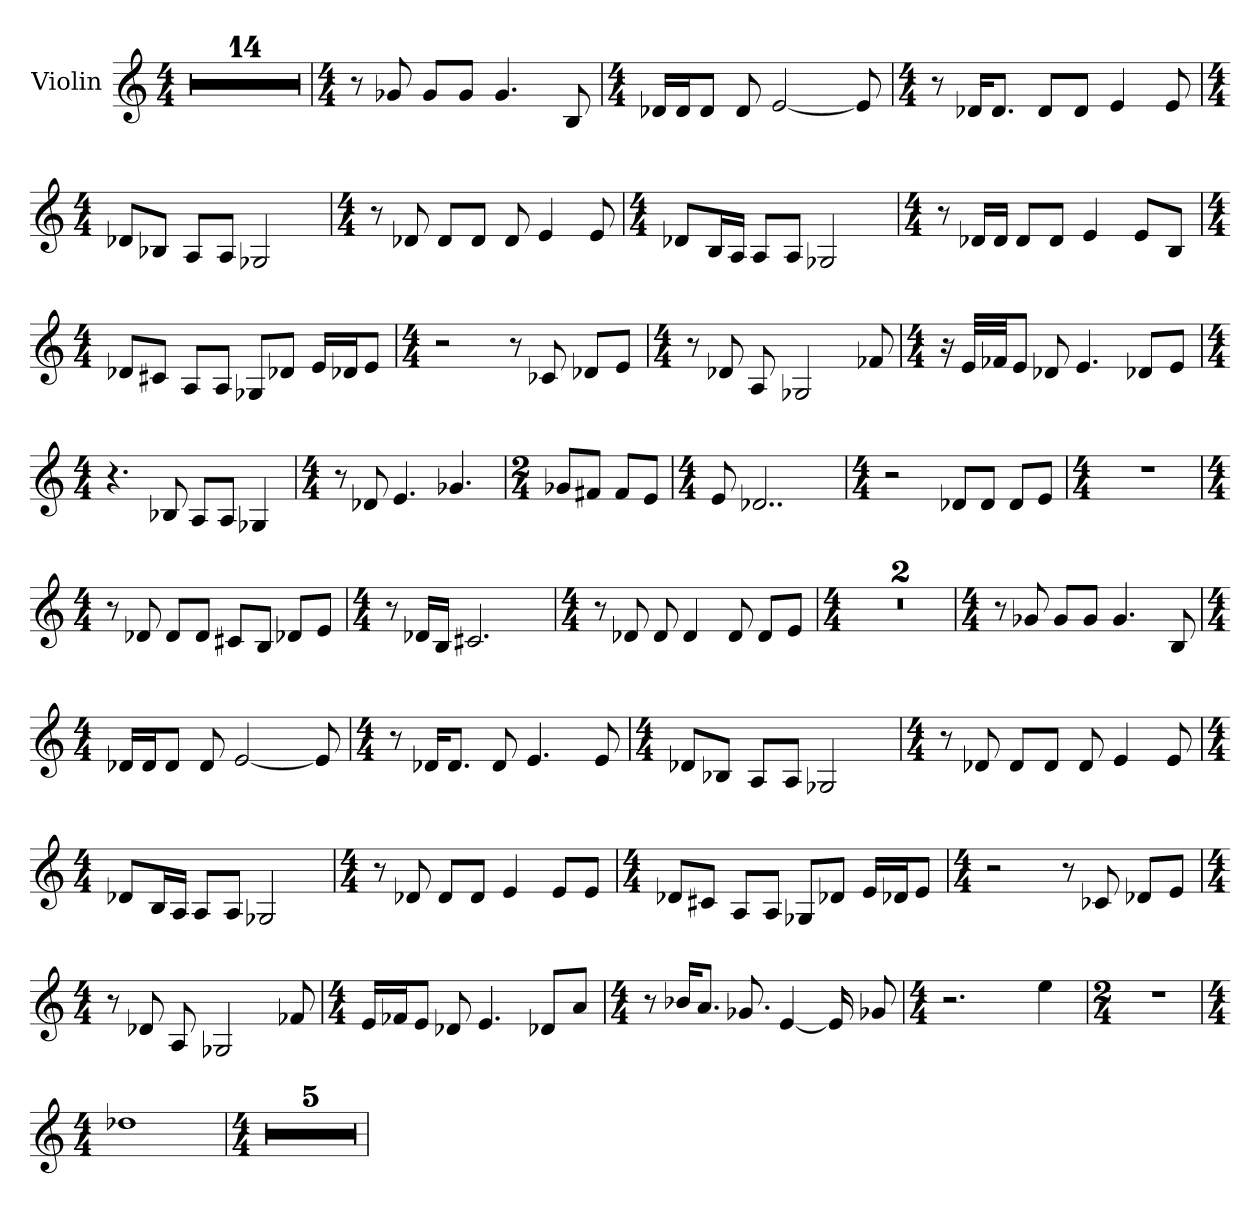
**kern
*part1
*staff1
*I"Violin
*I'Vln
*M4/4
=
1r
=
*M4/4
1r
=
*M4/4
1r
=
*M4/4
1r
=
*M4/4
1r
=
*M4/4
1r
=
*M4/4
1r
=
*M4/4
1r
=
*M4/4
1r
=
*M4/4
1r
=
*M4/4
1r
=
*M4/4
1r
=
*M4/4
1r
=
*M4/4
1r
=
*M4/4
8r
8g-X
8g-L
8g-J
4.g-
8B
=
*M4/4
16d-XLL
16d-J
8d-J
8d-
[2e
8e]
=
*M4/4
8r
16d-XKL
8.d-J
8d-L
8d-J
4e
8e
=
*M4/4
8d-XL
8B-XJ
8AL
8AJ
2G-X
=
*M4/4
8r
8d-X
8d-L
8d-J
8d-
4e
8e
=
*M4/4
8d-XL
16BL
16AJJ
8AL
8AJ
2G-X
=
*M4/4
8r
16d-XLL
16d-JJ
8d-L
8d-J
4e
8eL
8BJ
=
*M4/4
8d-XL
8c#XJ
8AL
8AJ
8G-XL
8d-XJ
16eLL
16d-XJ
8eJ
=
*M4/4
2r
8r
8c-X
8d-XL
8eJ
=
*M4/4
8r
8d-X
8A
2G-X
8f-X
=
*M4/4
16r
32eLLL
32f-XJJ
8eJ
8d-X
4.e
8d-XL
8eJ
=
*M4/4
4.r
8B-X
8AL
8AJ
4G-X
=
*M4/4
8r
8d-X
4.e
4.g-X
=
*M2/4
8g-XL
8f#XJ
8f#L
8eJ
=
*M4/4
8e
2..d-X
=
*M4/4
2r
8d-XL
8d-J
8d-L
8eJ
=
*M4/4
1r
=
*M4/4
8r
8d-X
8d-L
8d-J
8c#XL
8BJ
8d-XL
8eJ
=
*M4/4
8r
16d-XLL
16BJJ
2.c#X
=
*M4/4
8r
8d-X
8d-
4d-
8d-
8d-L
8eJ
=
*M4/4
1r
=
*M4/4
1r
=
*M4/4
8r
8g-X
8g-L
8g-J
4.g-
8B
=
*M4/4
16d-XLL
16d-J
8d-J
8d-
[2e
8e]
=
*M4/4
8r
16d-XKL
8.d-J
8d-
4.e
8e
=
*M4/4
8d-XL
8B-XJ
8AL
8AJ
2G-X
=
*M4/4
8r
8d-X
8d-L
8d-J
8d-
4e
8e
=
*M4/4
8d-XL
16BL
16AJJ
8AL
8AJ
2G-X
=
*M4/4
8r
8d-X
8d-L
8d-J
4e
8eL
8eJ
=
*M4/4
8d-XL
8c#XJ
8AL
8AJ
8G-XL
8d-XJ
16eLL
16d-XJ
8eJ
=
*M4/4
2r
8r
8c-X
8d-XL
8eJ
=
*M4/4
8r
8d-X
8A
2G-X
8f-X
=
*M4/4
16eLL
16f-XJ
8eJ
8d-X
4.e
8d-XL
8aJ
=
*M4/4
8r
16b-XKL
8.aJ
8.g-X
[4e
16e]
8g-X
=
*M4/4
2.r
4ee
=
*M2/4
2r
=
*M4/4
1dd-X
=
*M4/4
1r
=
*M4/4
1r
=
*M4/4
1r
=
*M4/4
1r
=
*M4/4
1r
=
*-
